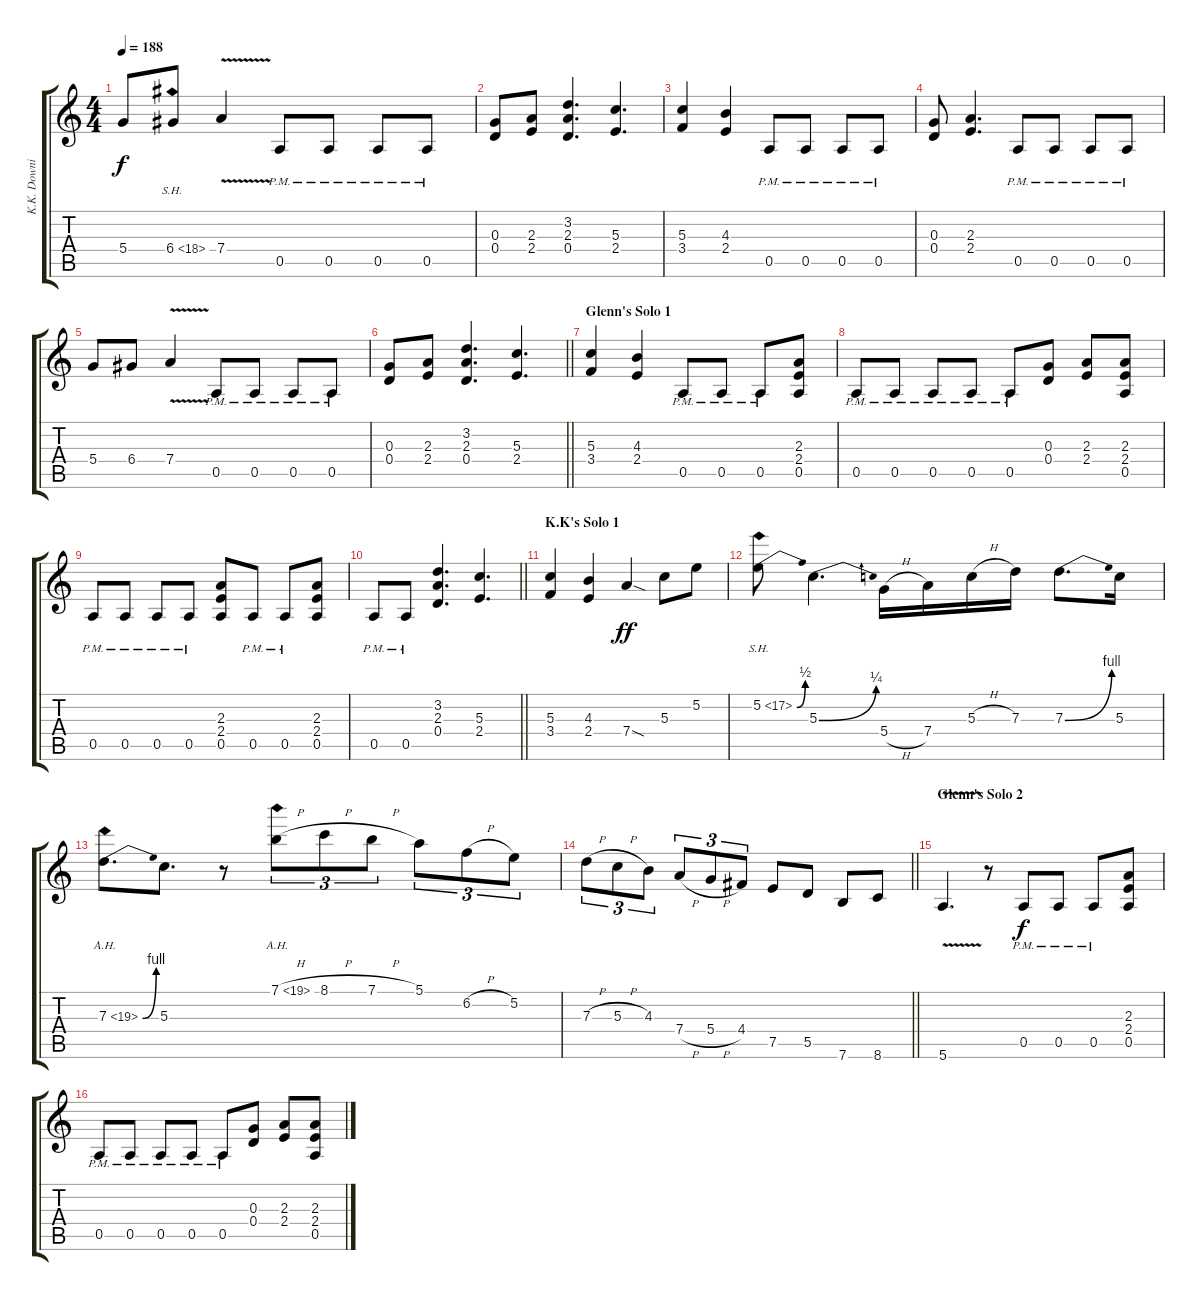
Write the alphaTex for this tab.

\track ("K.K. Downing" "K.K. Downi") {instrument distortionguitar}
\staff {score tabs}
\tuning (E4 B3 G3 D3 A2 E2) {hide}
\ts (4 4)
\tempo 188
\clef g2
\ks c
5.4.8{dy f} 6.4{sh 12}.8 7.4{v}.4 0.5{pm}.8 0.5{pm}.8 0.5{pm}.8 0.5{pm}.8 |
(0.3 0.4).8 (2.3 2.4).8 (3.2 2.3 0.4).4{d} (5.3 2.4).4{d} |
(5.3 3.4).4 (4.3 2.4).4 0.5{pm}.8 0.5{pm}.8 0.5{pm}.8 0.5{pm}.8 |
(0.3 0.4).8 (2.3 2.4).4{d} 0.5{pm}.8 0.5{pm}.8 0.5{pm}.8 0.5{pm}.8 |
5.4.8 6.4.8 7.4{v}.4 0.5{pm}.8 0.5{pm}.8 0.5{pm}.8 0.5{pm}.8 |
\barLineRight lightlight
(0.3 0.4).8 (2.3 2.4).8 (3.2 2.3 0.4).4{d} (5.3 2.4).4{d} |
\section ("" "Glenn's Solo 1")
(5.3 3.4).4 (4.3 2.4).4 0.5{pm}.8 0.5{pm}.8 0.5{pm}.8 (2.3 2.4 0.5).8 |
0.5{pm}.8 0.5{pm}.8 0.5{pm}.8 0.5{pm}.8 0.5{pm}.8 (0.3 0.4).8 (2.3 2.4).8 (2.3 2.4 0.5).8 |
0.5{pm}.8 0.5{pm}.8 0.5{pm}.8 0.5{pm}.8 (2.3 2.4 0.5).8 0.5{pm}.8 0.5{pm}.8 (2.3 2.4 0.5).8 |
\barLineRight lightlight
0.5{pm}.8 0.5{pm}.8 (3.2 2.3 0.4).4{d} (5.3 2.4).4{d} |
\section ("" "K.K's Solo 1")
(5.3 3.4).4 (4.3 2.4).4 7.4{sod}.4{dy ff volume 15 balance 12} 5.3.8 5.2.8 |
5.2{be (bend 0 0 60 2) sh 12}.8 5.3{be (bend 0 0 60 1)}.4{d} 5.4{h}.16 7.4.16 5.3{h}.16 7.3.16 7.3{be (bend 0 0 60 4)}.8{d} 5.3.16 |
7.3{be (bend 0 0 60 4) ah 12}.8{d} 5.3.8{d} r.8 7.1{ah 12 h}.8{tu (3 2)} 8.1{h}.8{tu (3 2)} 7.1{h}.8{tu (3 2)} 5.1.8{tu (3 2)} 6.2{h}.8{tu (3 2)} 5.2.8{tu (3 2)} |
\barLineRight lightlight
7.3{h}.8{tu (3 2)} 5.3{h}.8{tu (3 2)} 4.3.8{tu (3 2)} 7.4{h}.8{tu (3 2)} 5.4{h}.8{tu (3 2)} 4.4.8{tu (3 2)} 7.5.8 5.5.8 7.6.8 8.6.8 |
\section ("" "Glenn's Solo 2")
5.6{v}.4{d} r.8 0.5{pm}.8{dy f volume 14 balance 15} 0.5{pm}.8 0.5{pm}.8 (2.3 2.4 0.5).8 |
0.5{pm}.8 0.5{pm}.8 0.5{pm}.8 0.5{pm}.8 0.5{pm}.8 (0.3 0.4).8 (2.3 2.4).8 (2.3 2.4 0.5).8
